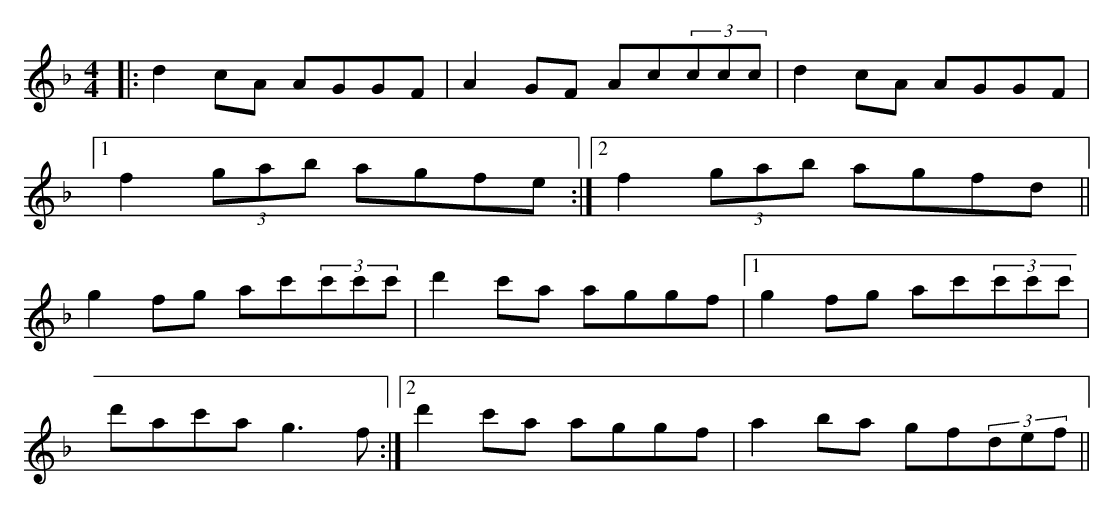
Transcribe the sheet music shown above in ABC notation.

X:1
M:4/4
K:F
|:d2cA AGGF|A2GF Ac(3ccc|d2cA AGGF|
[1 f2(3gab agfe:|2 f2(3gab agfd||
g2fg ac'(3c'c'c'|d'2c'a aggf|1 g2fg ac'(3c'c'c'|
d'ac'a g3f:|2 d'2c'a aggf|a2ba gf(3def||
